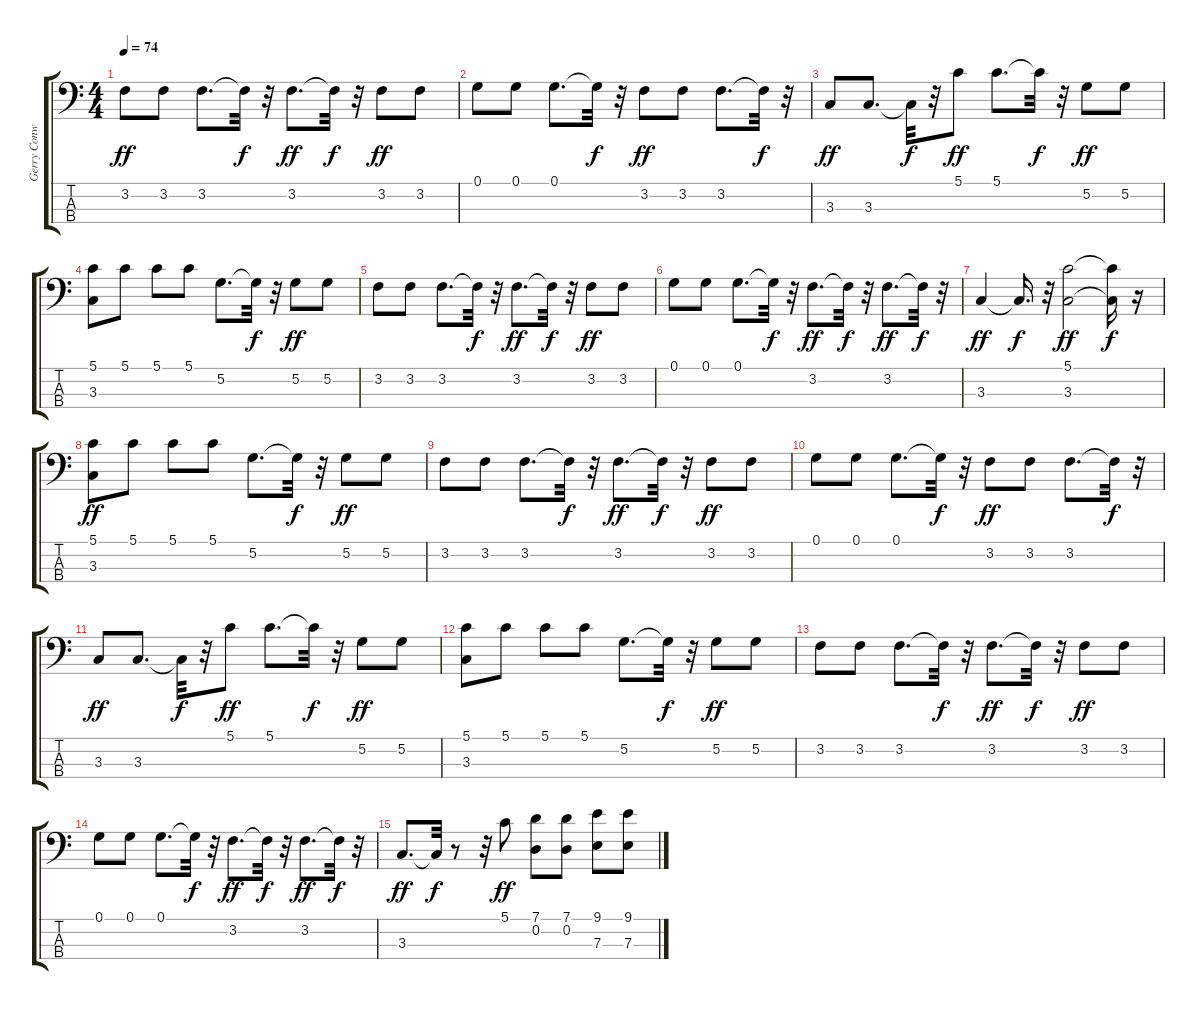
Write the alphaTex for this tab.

\track ("Gerry Conway" "Gerry Conw") {instrument electricbassfinger}
\staff {score tabs}
\tuning (G2 D2 A1 E1) {hide}
\ts (4 4)
\tempo 74
\clef f4
\ks c
3.2.8{dy ff} 3.2.8 3.2.8{d} 3.2{t}.32{dy f} r.32 3.2.8{d dy ff} 3.2{t}.32{dy f} r.32 3.2.8{dy ff} 3.2.8 |
0.1.8 0.1.8 0.1.8{d} 0.1{t}.32{dy f} r.32 3.2.8{dy ff} 3.2.8 3.2.8{d} 3.2{t}.32{dy f} r.32 |
3.3.8{dy ff} 3.3.8{d} 3.3{t}.32{dy f} r.32 5.1.8{dy ff} 5.1.8{d} 5.1{t}.32{dy f} r.32 5.2.8{dy ff} 5.2.8 |
(5.1 3.3).8 5.1.8 5.1.8 5.1.8 5.2.8{d} 5.2{t}.32{dy f} r.32 5.2.8{dy ff} 5.2.8 |
3.2.8 3.2.8 3.2.8{d} 3.2{t}.32{dy f} r.32 3.2.8{d dy ff} 3.2{t}.32{dy f} r.32 3.2.8{dy ff} 3.2.8 |
0.1.8 0.1.8 0.1.8{d} 0.1{t}.32{dy f} r.32 3.2.8{d dy ff} 3.2{t}.32{dy f} r.32 3.2.8{d dy ff} 3.2{t}.32{dy f} r.32 |
3.3.4{dy ff} 3.3{t}.16{d dy f} r.32 (5.1 3.3).2{dy ff} (5.1{t} 3.3{t}).16{dy f} r.16 |
(5.1 3.3).8{dy ff} 5.1.8 5.1.8 5.1.8 5.2.8{d} 5.2{t}.32{dy f} r.32 5.2.8{dy ff} 5.2.8 |
3.2.8 3.2.8 3.2.8{d} 3.2{t}.32{dy f} r.32 3.2.8{d dy ff} 3.2{t}.32{dy f} r.32 3.2.8{dy ff} 3.2.8 |
0.1.8 0.1.8 0.1.8{d} 0.1{t}.32{dy f} r.32 3.2.8{dy ff} 3.2.8 3.2.8{d} 3.2{t}.32{dy f} r.32 |
3.3.8{dy ff} 3.3.8{d} 3.3{t}.32{dy f} r.32 5.1.8{dy ff} 5.1.8{d} 5.1{t}.32{dy f} r.32 5.2.8{dy ff} 5.2.8 |
(5.1 3.3).8 5.1.8 5.1.8 5.1.8 5.2.8{d} 5.2{t}.32{dy f} r.32 5.2.8{dy ff} 5.2.8 |
3.2.8 3.2.8 3.2.8{d} 3.2{t}.32{dy f} r.32 3.2.8{d dy ff} 3.2{t}.32{dy f} r.32 3.2.8{dy ff} 3.2.8 |
0.1.8 0.1.8 0.1.8{d} 0.1{t}.32{dy f} r.32 3.2.8{d dy ff} 3.2{t}.32{dy f} r.32 3.2.8{d dy ff} 3.2{t}.32{dy f} r.32 |
3.3.8{d dy ff} 3.3{t}.32{dy f} r.8 r.32 5.1.8{dy ff} (7.1 0.2).8 (7.1 0.2).8 (9.1 7.3).8 (9.1 7.3).8
